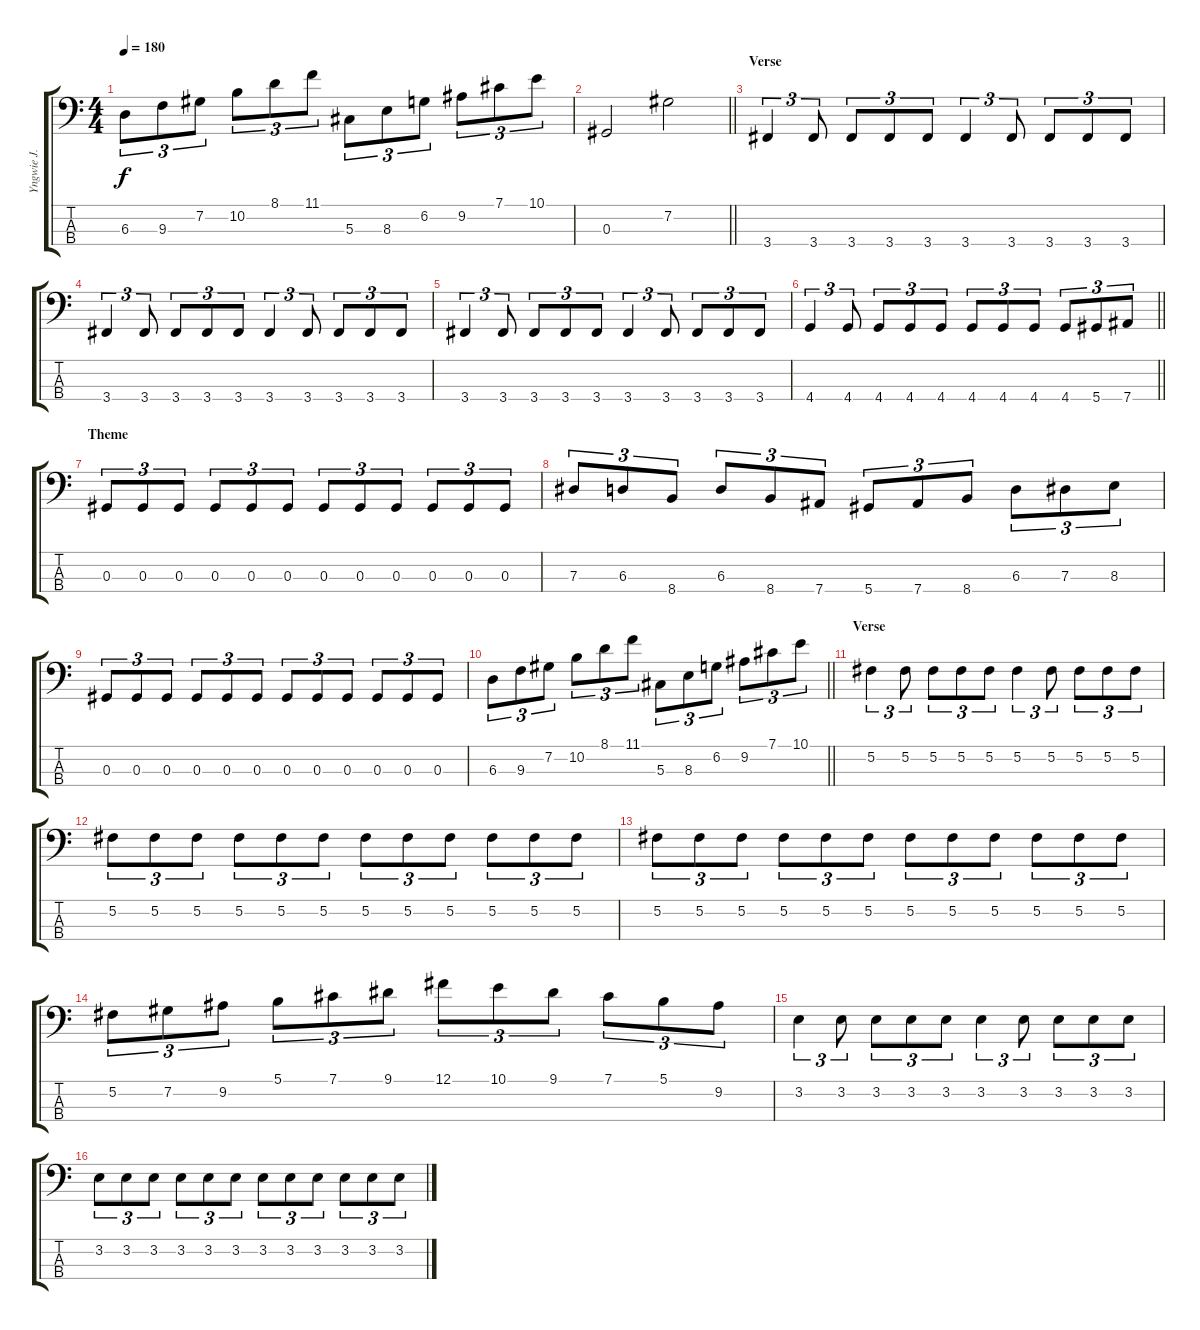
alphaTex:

\track ("Yngwie J. Malmsteen" "Yngwie J. ") {instrument electricbassfinger}
\staff {score tabs}
\tuning (Gb2 Db2 Ab1 Eb1) {hide}
\ts (4 4)
\tempo 180
\clef f4
\ks c
6.3.8{tu (3 2) dy f} 9.3.8{tu (3 2)} 7.2.8{tu (3 2)} 10.2.8{tu (3 2)} 8.1.8{tu (3 2)} 11.1.8{tu (3 2)} 5.3.8{tu (3 2)} 8.3.8{tu (3 2)} 6.2.8{tu (3 2)} 9.2.8{tu (3 2)} 7.1.8{tu (3 2)} 10.1.8{tu (3 2)} |
\barLineRight lightlight
0.3.2 7.2.2 |
\section ("" "Verse")
3.4.4{tu (3 2)} 3.4.8{tu (3 2)} 3.4.8{tu (3 2)} 3.4.8{tu (3 2)} 3.4.8{tu (3 2)} 3.4.4{tu (3 2)} 3.4.8{tu (3 2)} 3.4.8{tu (3 2)} 3.4.8{tu (3 2)} 3.4.8{tu (3 2)} |
3.4.4{tu (3 2)} 3.4.8{tu (3 2)} 3.4.8{tu (3 2)} 3.4.8{tu (3 2)} 3.4.8{tu (3 2)} 3.4.4{tu (3 2)} 3.4.8{tu (3 2)} 3.4.8{tu (3 2)} 3.4.8{tu (3 2)} 3.4.8{tu (3 2)} |
3.4.4{tu (3 2)} 3.4.8{tu (3 2)} 3.4.8{tu (3 2)} 3.4.8{tu (3 2)} 3.4.8{tu (3 2)} 3.4.4{tu (3 2)} 3.4.8{tu (3 2)} 3.4.8{tu (3 2)} 3.4.8{tu (3 2)} 3.4.8{tu (3 2)} |
\barLineRight lightlight
4.4.4{tu (3 2)} 4.4.8{tu (3 2)} 4.4.8{tu (3 2)} 4.4.8{tu (3 2)} 4.4.8{tu (3 2)} 4.4.8{tu (3 2)} 4.4.8{tu (3 2)} 4.4.8{tu (3 2)} 4.4.8{tu (3 2)} 5.4.8{tu (3 2)} 7.4.8{tu (3 2)} |
\section ("" "Theme")
0.3.8{tu (3 2)} 0.3.8{tu (3 2)} 0.3.8{tu (3 2)} 0.3.8{tu (3 2)} 0.3.8{tu (3 2)} 0.3.8{tu (3 2)} 0.3.8{tu (3 2)} 0.3.8{tu (3 2)} 0.3.8{tu (3 2)} 0.3.8{tu (3 2)} 0.3.8{tu (3 2)} 0.3.8{tu (3 2)} |
7.3.8{tu (3 2)} 6.3.8{tu (3 2)} 8.4.8{tu (3 2)} 6.3.8{tu (3 2)} 8.4.8{tu (3 2)} 7.4.8{tu (3 2)} 5.4.8{tu (3 2)} 7.4.8{tu (3 2)} 8.4.8{tu (3 2)} 6.3.8{tu (3 2)} 7.3.8{tu (3 2)} 8.3.8{tu (3 2)} |
0.3.8{tu (3 2)} 0.3.8{tu (3 2)} 0.3.8{tu (3 2)} 0.3.8{tu (3 2)} 0.3.8{tu (3 2)} 0.3.8{tu (3 2)} 0.3.8{tu (3 2)} 0.3.8{tu (3 2)} 0.3.8{tu (3 2)} 0.3.8{tu (3 2)} 0.3.8{tu (3 2)} 0.3.8{tu (3 2)} |
\barLineRight lightlight
6.3.8{tu (3 2)} 9.3.8{tu (3 2)} 7.2.8{tu (3 2)} 10.2.8{tu (3 2)} 8.1.8{tu (3 2)} 11.1.8{tu (3 2)} 5.3.8{tu (3 2)} 8.3.8{tu (3 2)} 6.2.8{tu (3 2)} 9.2.8{tu (3 2)} 7.1.8{tu (3 2)} 10.1.8{tu (3 2)} |
\section ("" "Verse")
5.2.4{tu (3 2)} 5.2.8{tu (3 2)} 5.2.8{tu (3 2)} 5.2.8{tu (3 2)} 5.2.8{tu (3 2)} 5.2.4{tu (3 2)} 5.2.8{tu (3 2)} 5.2.8{tu (3 2)} 5.2.8{tu (3 2)} 5.2.8{tu (3 2)} |
5.2.8{tu (3 2)} 5.2.8{tu (3 2)} 5.2.8{tu (3 2)} 5.2.8{tu (3 2)} 5.2.8{tu (3 2)} 5.2.8{tu (3 2)} 5.2.8{tu (3 2)} 5.2.8{tu (3 2)} 5.2.8{tu (3 2)} 5.2.8{tu (3 2)} 5.2.8{tu (3 2)} 5.2.8{tu (3 2)} |
5.2.8{tu (3 2)} 5.2.8{tu (3 2)} 5.2.8{tu (3 2)} 5.2.8{tu (3 2)} 5.2.8{tu (3 2)} 5.2.8{tu (3 2)} 5.2.8{tu (3 2)} 5.2.8{tu (3 2)} 5.2.8{tu (3 2)} 5.2.8{tu (3 2)} 5.2.8{tu (3 2)} 5.2.8{tu (3 2)} |
5.2.8{tu (3 2)} 7.2.8{tu (3 2)} 9.2.8{tu (3 2)} 5.1.8{tu (3 2)} 7.1.8{tu (3 2)} 9.1.8{tu (3 2)} 12.1.8{tu (3 2)} 10.1.8{tu (3 2)} 9.1.8{tu (3 2)} 7.1.8{tu (3 2)} 5.1.8{tu (3 2)} 9.2.8{tu (3 2)} |
3.2.4{tu (3 2)} 3.2.8{tu (3 2)} 3.2.8{tu (3 2)} 3.2.8{tu (3 2)} 3.2.8{tu (3 2)} 3.2.4{tu (3 2)} 3.2.8{tu (3 2)} 3.2.8{tu (3 2)} 3.2.8{tu (3 2)} 3.2.8{tu (3 2)} |
3.2.8{tu (3 2)} 3.2.8{tu (3 2)} 3.2.8{tu (3 2)} 3.2.8{tu (3 2)} 3.2.8{tu (3 2)} 3.2.8{tu (3 2)} 3.2.8{tu (3 2)} 3.2.8{tu (3 2)} 3.2.8{tu (3 2)} 3.2.8{tu (3 2)} 3.2.8{tu (3 2)} 3.2.8{tu (3 2)}
